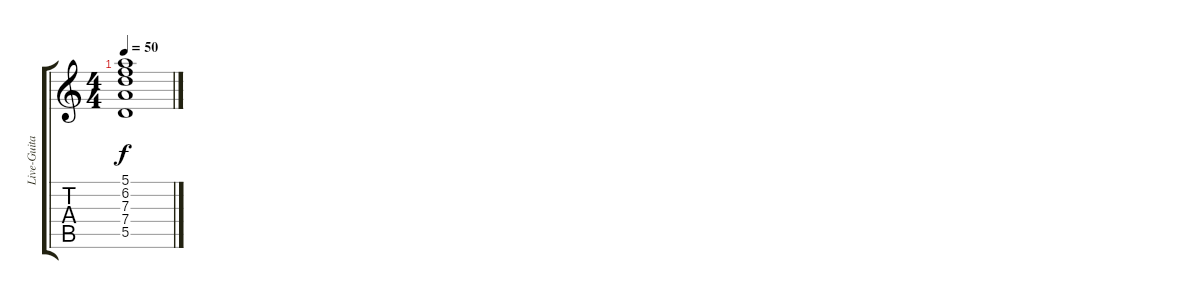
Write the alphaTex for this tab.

\track ("Live-Guitar" "Live-Guita") {instrument acousticguitarsteel}
\staff {score tabs}
\tuning (E4 B3 G3 D3 A2 E2) {hide}
\ts (4 4)
\tempo 50
\clef g2
\ks c
(5.1{t} 6.2{t} 7.3{t} 7.4{t} 5.5{t}).1{dy f}
